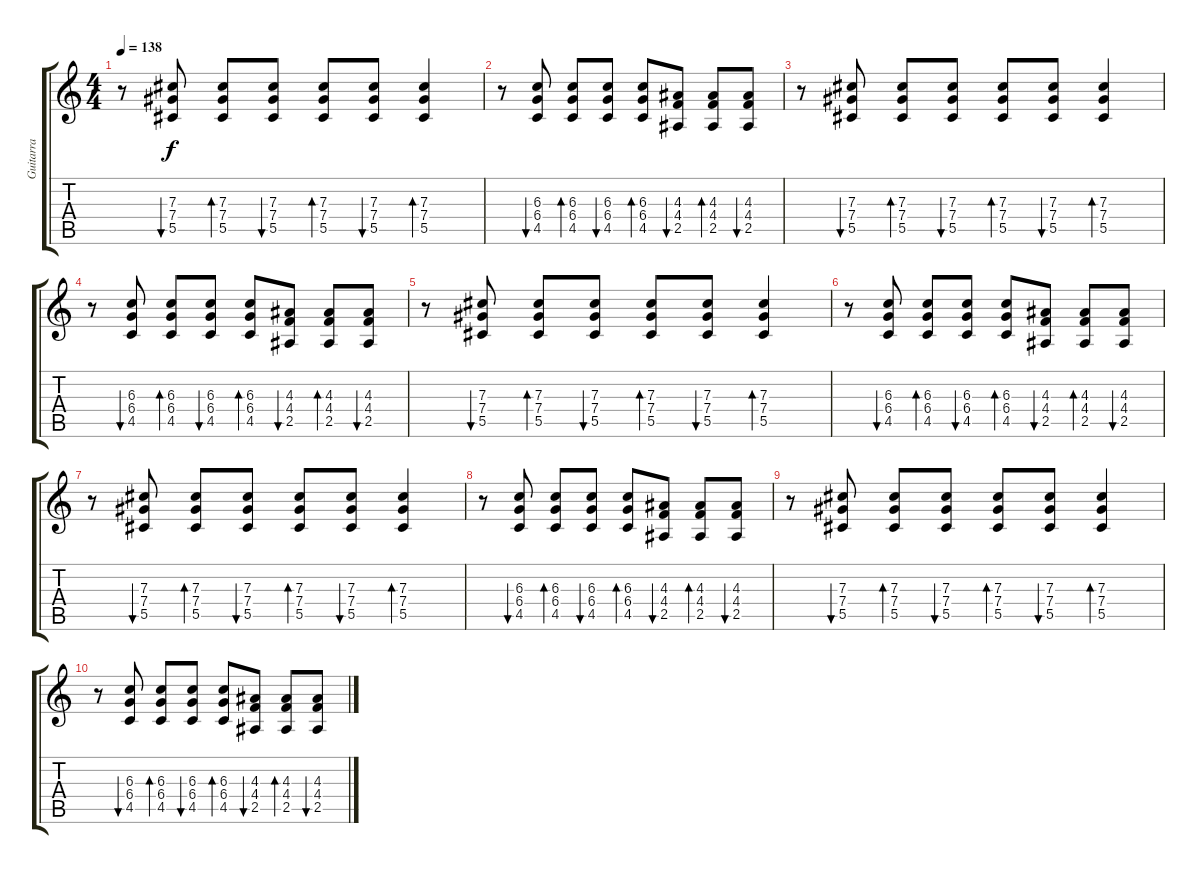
\track ("Guitarra" "Guitarra") {instrument acousticguitarsteel}
\staff {score tabs}
\tuning (Eb4 Bb3 Gb3 Db3 Ab2 Eb2) {hide}
\ts (4 4)
\tempo 138
\clef g2
\ks c
r.8{dy f} (7.3 7.4 5.5).8{bu 60} (7.3 7.4 5.5).8{bd 60} (7.3 7.4 5.5).8{bu 60} (7.3 7.4 5.5).8{bd 60} (7.3 7.4 5.5).8{bu 60} (7.3 7.4 5.5).4{bd 60} |
r.8 (6.3 6.4 4.5).8{bu 60} (6.3 6.4 4.5).8{bd 60} (6.3 6.4 4.5).8{bu 60} (6.3 6.4 4.5).8{bd 60} (4.3 4.4 2.5).8{bu 60} (4.3 4.4 2.5).8{bd 60} (4.3 4.4 2.5).8{bu 60} |
r.8 (7.3 7.4 5.5).8{bu 60} (7.3 7.4 5.5).8{bd 60} (7.3 7.4 5.5).8{bu 60} (7.3 7.4 5.5).8{bd 60} (7.3 7.4 5.5).8{bu 60} (7.3 7.4 5.5).4{bd 60} |
r.8 (6.3 6.4 4.5).8{bu 60} (6.3 6.4 4.5).8{bd 60} (6.3 6.4 4.5).8{bu 60} (6.3 6.4 4.5).8{bd 60} (4.3 4.4 2.5).8{bu 60} (4.3 4.4 2.5).8{bd 60} (4.3 4.4 2.5).8{bu 60} |
r.8 (7.3 7.4 5.5).8{bu 60} (7.3 7.4 5.5).8{bd 60} (7.3 7.4 5.5).8{bu 60} (7.3 7.4 5.5).8{bd 60} (7.3 7.4 5.5).8{bu 60} (7.3 7.4 5.5).4{bd 60} |
r.8 (6.3 6.4 4.5).8{bu 60} (6.3 6.4 4.5).8{bd 60} (6.3 6.4 4.5).8{bu 60} (6.3 6.4 4.5).8{bd 60} (4.3 4.4 2.5).8{bu 60} (4.3 4.4 2.5).8{bd 60} (4.3 4.4 2.5).8{bu 60} |
r.8 (7.3 7.4 5.5).8{bu 60} (7.3 7.4 5.5).8{bd 60} (7.3 7.4 5.5).8{bu 60} (7.3 7.4 5.5).8{bd 60} (7.3 7.4 5.5).8{bu 60} (7.3 7.4 5.5).4{bd 60} |
r.8 (6.3 6.4 4.5).8{bu 60} (6.3 6.4 4.5).8{bd 60} (6.3 6.4 4.5).8{bu 60} (6.3 6.4 4.5).8{bd 60} (4.3 4.4 2.5).8{bu 60} (4.3 4.4 2.5).8{bd 60} (4.3 4.4 2.5).8{bu 60} |
r.8 (7.3 7.4 5.5).8{bu 60} (7.3 7.4 5.5).8{bd 60} (7.3 7.4 5.5).8{bu 60} (7.3 7.4 5.5).8{bd 60} (7.3 7.4 5.5).8{bu 60} (7.3 7.4 5.5).4{bd 60} |
r.8 (6.3 6.4 4.5).8{bu 60} (6.3 6.4 4.5).8{bd 60} (6.3 6.4 4.5).8{bu 60} (6.3 6.4 4.5).8{bd 60} (4.3 4.4 2.5).8{bu 60} (4.3 4.4 2.5).8{bd 60} (4.3 4.4 2.5).8{bu 60}
